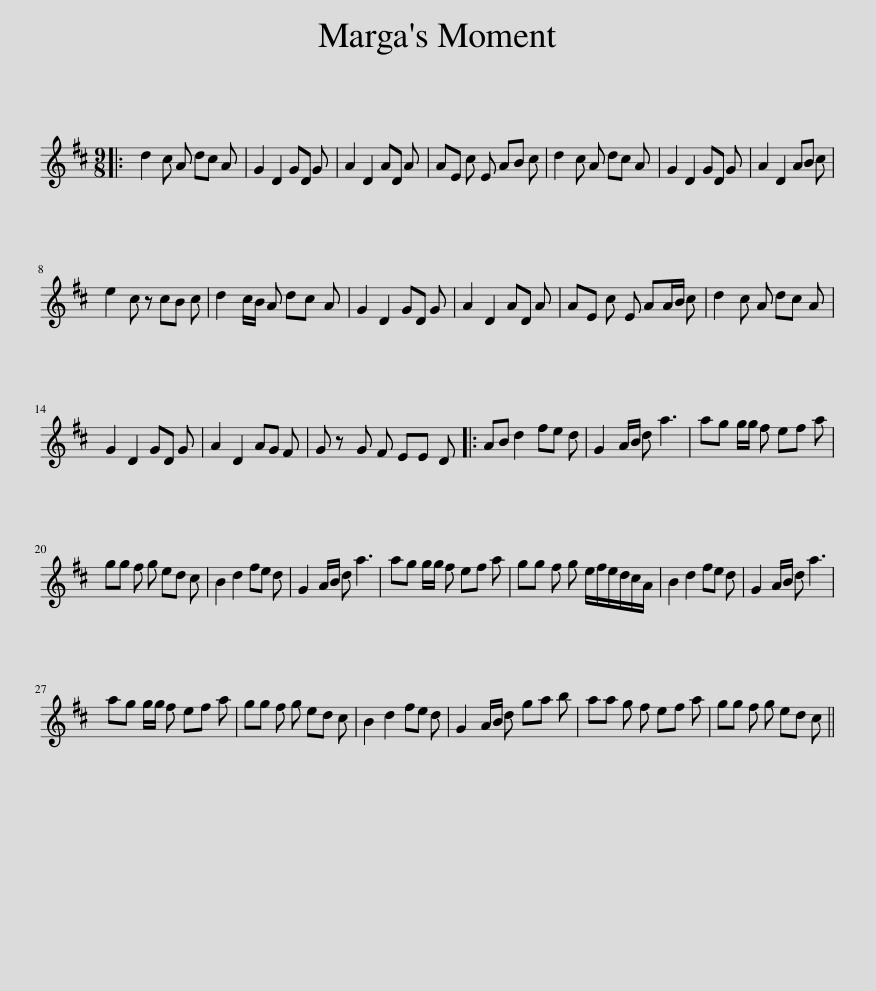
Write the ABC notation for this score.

X:1
L:1/8
M:9/8
I:linebreak $
K:D
V:1 treble
V:1
|: d2 c A dc A | G2 D2 GD G | A2 D2 AD A | AE c E AB c | d2 c A dc A | %5
 G2 D2 GD G | A2 D2 AB c |$ e2 c z cB c | d2 c/B/ A dc A | G2 D2 GD G | %10
 A2 D2 AD A | AE c E AA/B/ c | d2 c A dc A |$ G2 D2 GD G | A2 D2 AG F | %15
 G z G F EE D |: AB d2 fe d | G2 A/B/ d a3 | ag g/g/ f ef a |$ gg f g ed c | %20
 B2 d2 fe d | G2 A/B/ d a3 | ag g/g/ f ef a | gg f g e/f/e/d/c/A/ | B2 d2 fe d | %25
 G2 A/B/ d a3 |$ ag g/g/ f ef a | gg f g ed c | B2 d2 fe d | G2 A/B/ d ga b | %30
 aa g f ef a | gg f g ed c || %32
